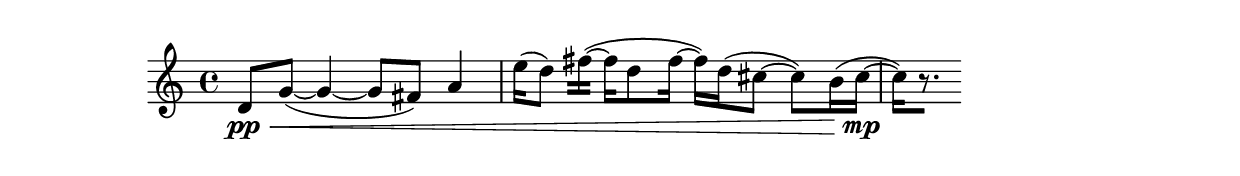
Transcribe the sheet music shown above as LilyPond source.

\version "2.19.82"
\language "english"

\header {
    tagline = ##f
}

\layout {}

\paper {}

\score {
    {
        d'8
        \pp
        [
        \<
        g'8
        ~
        ]
        (
        g'4
        ~
        g'8
        [
        fs'8
        ]
        )
        a'4
        e''16
        [
        [
        (
        d''8
        ]
        )
        fs''16
        ~
        ]
        [
        (
        fs''16
        [
        d''8
        fs''16
        ~
        ]
        ]
        fs''16
        )
        [
        d''16
        [
        (
        cs''8
        ~
        ]
        ]
        cs''8
        )
        [
        b'16
        (
        cs''16
        \mp
        ~
        ]
        cs''16
        )
        [
        r8.
        ]
    }
}